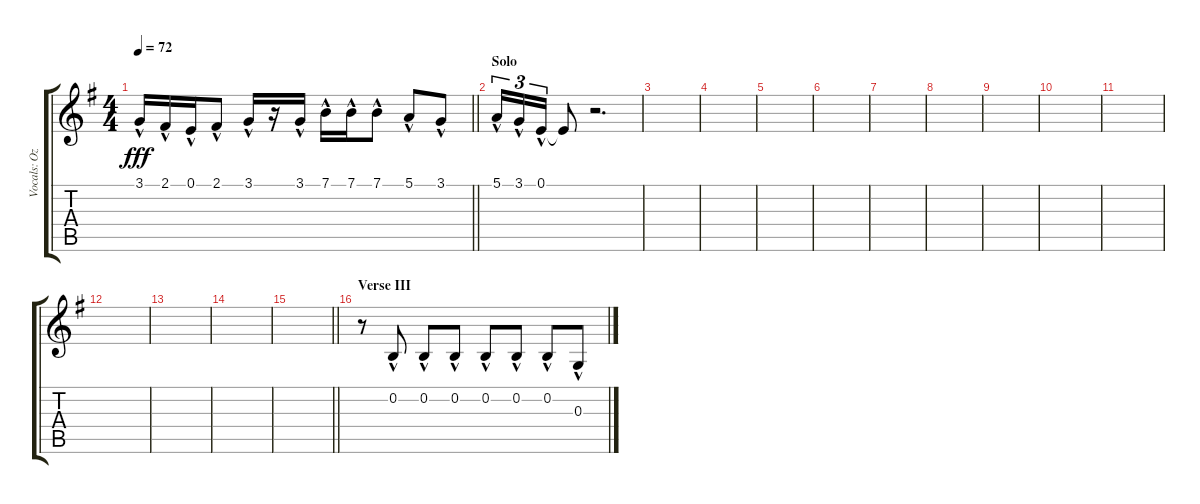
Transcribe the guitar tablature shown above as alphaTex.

\track ("Vocals: Ozzy" "Vocals: Oz") {instrument lead1square}
\staff {score tabs}
\tuning (E4 B3 G3 D3 A2 E2) {hide}
\ts (4 4)
\tempo 72
\clef g2
\barLineRight lightlight
\ks g
3.1{hac}.16{dy fff} 2.1{hac}.16 0.1{hac}.16 2.1{hac}.8 3.1{hac}.16 r.16 3.1{hac}.16 7.1{hac}.16 7.1{hac}.16 7.1{hac}.8 5.1{hac}.8 3.1{hac}.8 |
\section ("" "Solo")
5.1{hac}.16{tu (3 2)} 3.1{hac}.16{tu (3 2)} 0.1{hac}.16{tu (3 2)} 0.1{t}.8 r.2{d} |
|
|
|
|
|
|
|
|
|
|
|
|
\barLineRight lightlight
|
\section ("" "Verse III")
r.8 0.2{hac}.8 0.2{hac}.8 0.2{hac}.8 0.2{hac}.8 0.2{hac}.8 0.2{hac}.8 0.3{hac}.8
